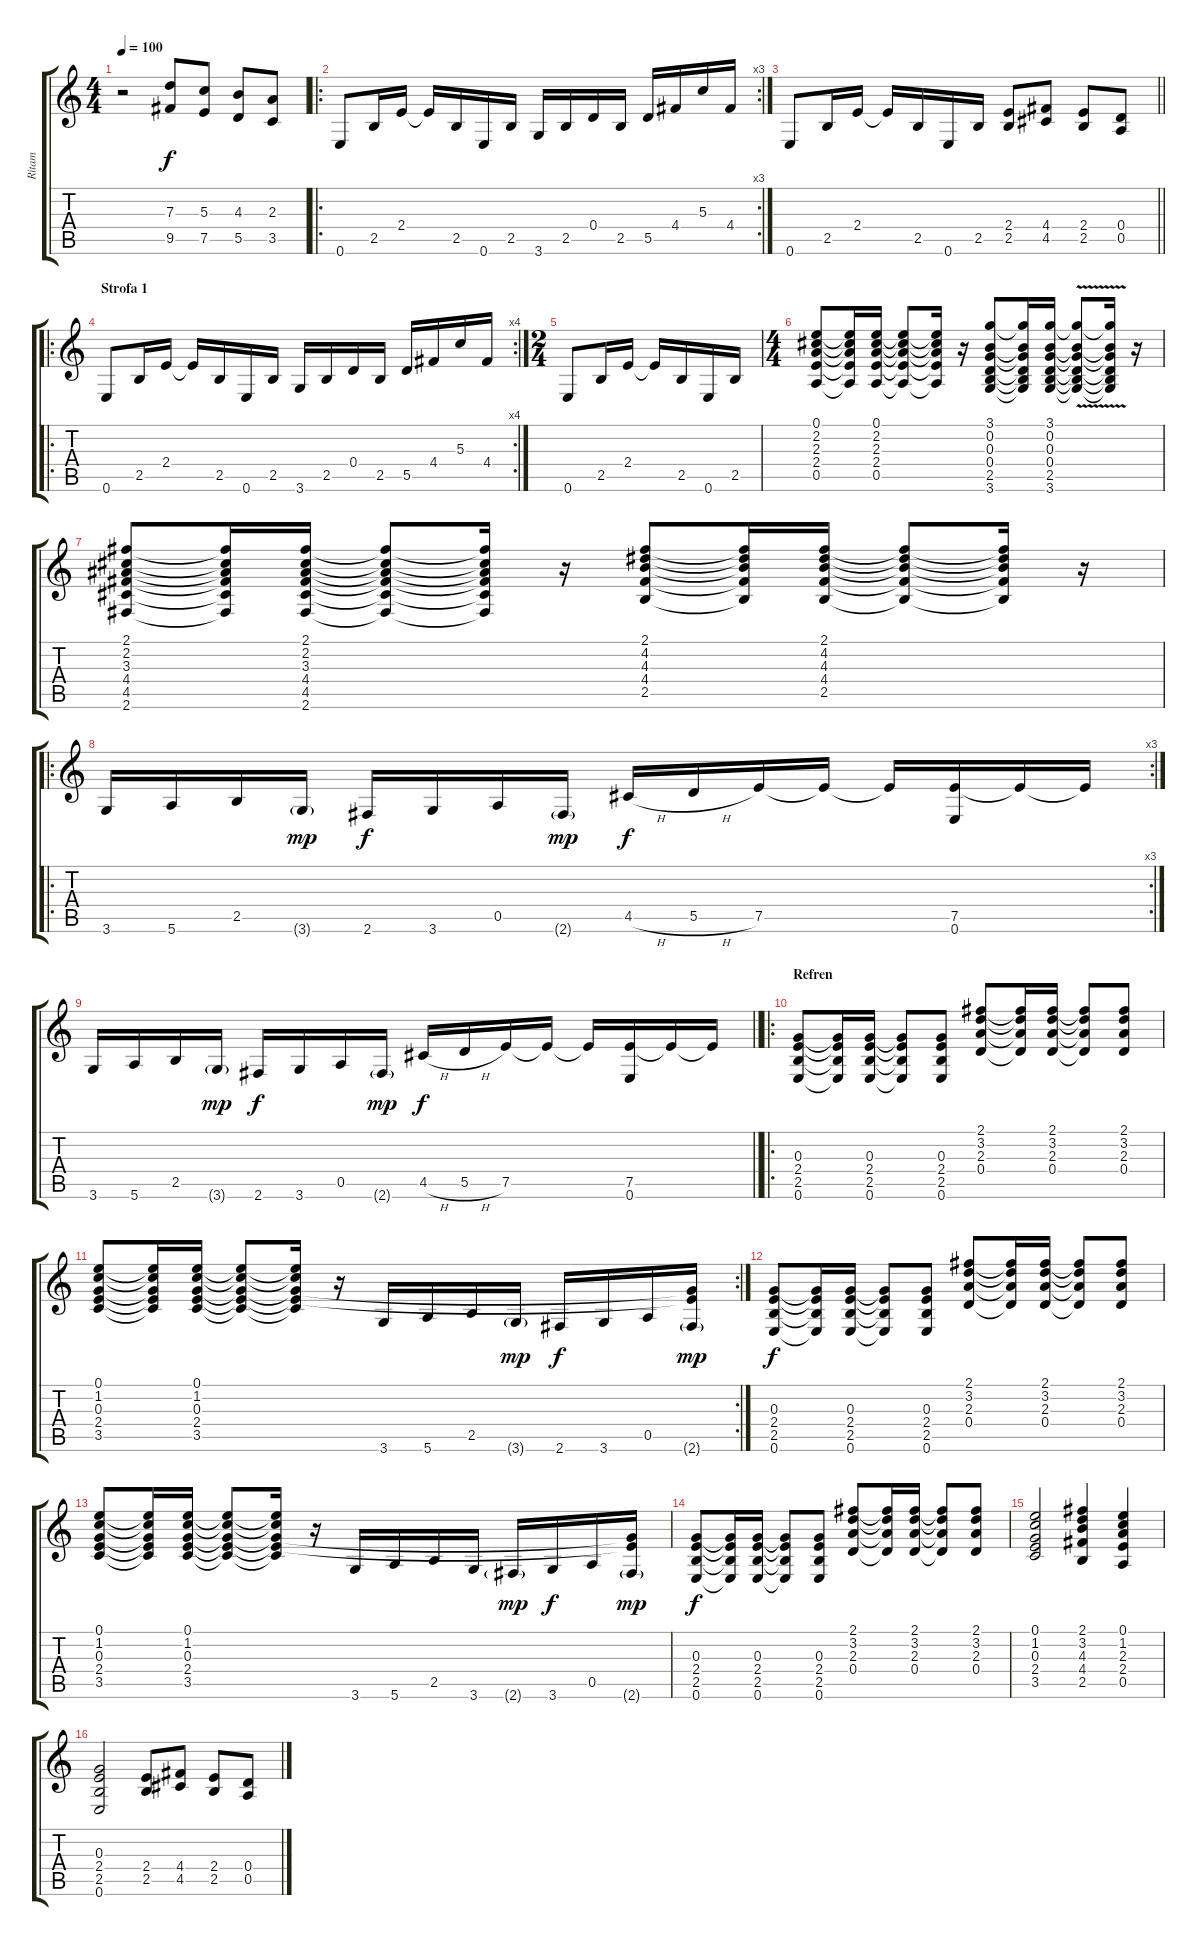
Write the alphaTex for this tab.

\track ("Ritam" "Ritam") {instrument electricguitarjazz}
\staff {score tabs}
\tuning (E4 B3 G3 D3 A2 E2) {hide}
\ts (4 4)
\tempo 100
\clef g2
\ks c
r.2{dy f instrument electricguitarjazz} (7.3 9.5).8 (5.3 7.5).8 (4.3 5.5).8 (2.3 3.5).8 |
\ro
\rc 3
0.6.8 2.5.16 2.4.16 2.4{t}.16 2.5.16 0.6.16 2.5.16 3.6.16 2.5.16 0.4.16 2.5.16 5.5.16 4.4.16 5.3.16 4.4.16 |
\barLineRight lightlight
0.6.8 2.5.16 2.4.16 2.4{t}.16 2.5.16 0.6.16 2.5.16 (2.4 2.5).8 (4.4 4.5).8 (2.4 2.5).8 (0.4 0.5).8 |
\ro
\rc 4
\section ("" "Strofa 1")
0.6.8 2.5.16 2.4.16 2.4{t}.16 2.5.16 0.6.16 2.5.16 3.6.16 2.5.16 0.4.16 2.5.16 5.5.16 4.4.16 5.3.16 4.4.16 |
\ts (2 4)
0.6.8 2.5.16 2.4.16 2.4{t}.16 2.5.16 0.6.16 2.5.16 |
\ts (4 4)
(0.1 2.2 2.3 2.4 0.5).8 (0.1{t} 2.2{t} 2.3{t} 2.4{t} 0.5{t}).16 (0.1 2.2 2.3 2.4 0.5).16 (0.1{t} 2.2{t} 2.3{t} 2.4{t} 0.5{t}).8 (0.1{t} 2.2{t} 2.3{t} 2.4{t} 0.5{t}).16 r.16 (3.1 0.2 0.3 0.4 2.5 3.6).8 (3.1{t} 0.2{t} 0.3{t} 0.4{t} 2.5{t} 3.6{t}).16 (3.1 0.2 0.3 0.4 2.5 3.6).16 (3.1{t} 0.2{t} 0.3{t} 0.4{t} 2.5{t} 3.6{v t}).8 (3.1{t} 0.2{t} 0.3{t} 0.4{t} 2.5{t} 3.6{t}).16 r.16 |
(2.1 2.2 3.3 4.4 4.5 2.6).8 (2.1{t} 2.2{t} 3.3{t} 4.4{t} 4.5{t} 2.6{t}).16 (2.1 2.2 3.3 4.4 4.5 2.6).16 (2.1{t} 2.2{t} 3.3{t} 4.4{t} 4.5{t} 2.6{t}).8 (2.1{t} 2.2{t} 3.3{t} 4.4{t} 4.5{t} 2.6{t}).16 r.16 (2.1 4.2 4.3 4.4 2.5).8 (2.1{t} 4.2{t} 4.3{t} 4.4{t} 2.5{t}).16 (2.1 4.2 4.3 4.4 2.5).16 (2.1{t} 4.2{t} 4.3{t} 4.4{t} 2.5{t}).8 (2.1{t} 4.2{t} 4.3{t} 4.4{t} 2.5{t}).16 r.16 |
\ro
\rc 3
3.6.16 5.6.16 2.5.16 3.6{g}.16{dy mp} 2.6.16{dy f} 3.6.16 0.5.16 2.6{g}.16{dy mp} 4.5{h}.16{dy f} 5.5{h}.16 7.5.16 7.5{t}.16 7.5{t}.16 (7.5 0.6).16 7.5{t}.16 7.5{t}.16 |
\barLineRight lightlight
3.6.16 5.6.16 2.5.16 3.6{g}.16{dy mp} 2.6.16{dy f} 3.6.16 0.5.16 2.6{g}.16{dy mp} 4.5{h}.16{dy f} 5.5{h}.16 7.5.16 7.5{t}.16 7.5{t}.16 (7.5 0.6).16 7.5{t}.16 7.5{t}.16 |
\ro
\section ("" "Refren")
(0.3 2.4 2.5 0.6).8 (0.3{t} 2.4{t} 2.5{t} 0.6{t}).16 (0.3 2.4 2.5 0.6).16 (0.3{t} 2.4{t} 2.5{t} 0.6{t}).8 (0.3 2.4 2.5 0.6).8 (2.1 3.2 2.3 0.4).8 (2.1{t} 3.2{t} 2.3{t} 0.4{t}).16 (2.1 3.2 2.3 0.4).16 (2.1{t} 3.2{t} 2.3{t} 0.4{t}).8 (2.1 3.2 2.3 0.4).8 |
\rc 2
(0.1 1.2 0.3 2.4 3.5).8 (0.1{t} 1.2{t} 0.3{t} 2.4{t} 3.5{t}).16 (0.1 1.2 0.3 2.4 3.5).16 (0.1{t} 1.2{t} 0.3{t} 2.4{t} 3.5{t}).8 (0.1{t} 1.2{t} 0.3{t} 2.4{t} 3.5{t}).16 r.16 3.6.16 5.6.16 2.5.16 3.6{g}.16{dy mp} 2.6.16{dy f} 3.6.16 0.5.16 (0.3{t} 2.4{t} 2.6{g}).16{dy mp} |
(0.3 2.4 2.5 0.6).8{dy f} (0.3{t} 2.4{t} 2.5{t} 0.6{t}).16 (0.3 2.4 2.5 0.6).16 (0.3{t} 2.4{t} 2.5{t} 0.6{t}).8 (0.3 2.4 2.5 0.6).8 (2.1 3.2 2.3 0.4).8 (2.1{t} 3.2{t} 2.3{t} 0.4{t}).16 (2.1 3.2 2.3 0.4).16 (2.1{t} 3.2{t} 2.3{t} 0.4{t}).8 (2.1 3.2 2.3 0.4).8 |
(0.1 1.2 0.3 2.4 3.5).8 (0.1{t} 1.2{t} 0.3{t} 2.4{t} 3.5{t}).16 (0.1 1.2 0.3 2.4 3.5).16 (0.1{t} 1.2{t} 0.3{t} 2.4{t} 3.5{t}).8 (0.1{t} 1.2{t} 0.3{t} 2.4{t} 3.5{t}).16 r.16 3.6.16 5.6.16 2.5.16 3.6.16 2.6{g}.16{dy mp} 3.6.16{dy f} 0.5.16 (0.3{t} 2.4{t} 2.6{g}).16{dy mp} |
(0.3 2.4 2.5 0.6).8{dy f} (0.3{t} 2.4{t} 2.5{t} 0.6{t}).16 (0.3 2.4 2.5 0.6).16 (0.3{t} 2.4{t} 2.5{t} 0.6{t}).8 (0.3 2.4 2.5 0.6).8 (2.1 3.2 2.3 0.4).8 (2.1{t} 3.2{t} 2.3{t} 0.4{t}).16 (2.1 3.2 2.3 0.4).16 (2.1{t} 3.2{t} 2.3{t} 0.4{t}).8 (2.1 3.2 2.3 0.4).8 |
(0.1 1.2 0.3 2.4 3.5).2 (2.1 3.2 4.3 4.4 2.5).4 (0.1 1.2 2.3 2.4 0.5).4 |
(0.3 2.4 2.5 0.6).2 (2.4 2.5).8 (4.4 4.5).8 (2.4 2.5).8 (0.4 0.5).8
